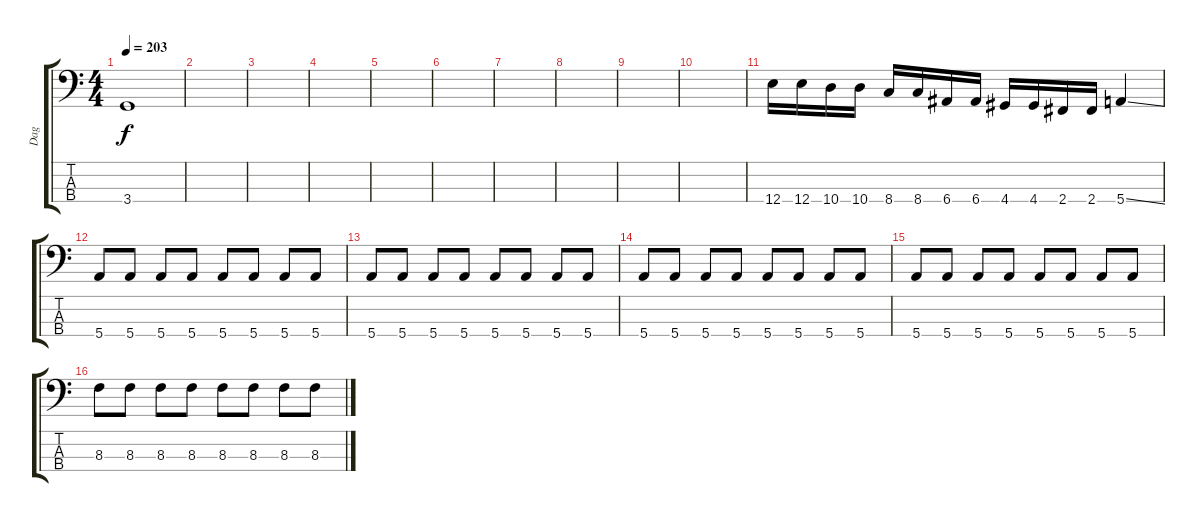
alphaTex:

\track ("Dag" "Dag") {instrument electricbasspick}
\staff {score tabs}
\tuning (G2 D2 A1 E1) {hide}
\ts (4 4)
\tempo 203
\clef f4
\ks c
3.4{t}.1{dy f} |
|
|
|
|
|
|
|
|
|
12.4.16 12.4.16 10.4.16 10.4.16 8.4.16 8.4.16 6.4.16 6.4.16 4.4.16 4.4.16 2.4.16 2.4.16 5.4{ss}.4 |
5.4.8 5.4.8 5.4.8 5.4.8 5.4.8 5.4.8 5.4.8 5.4.8 |
5.4.8 5.4.8 5.4.8 5.4.8 5.4.8 5.4.8 5.4.8 5.4.8 |
5.4.8 5.4.8 5.4.8 5.4.8 5.4.8 5.4.8 5.4.8 5.4.8 |
5.4.8 5.4.8 5.4.8 5.4.8 5.4.8 5.4.8 5.4.8 5.4.8 |
8.3.8 8.3.8 8.3.8 8.3.8 8.3.8 8.3.8 8.3.8 8.3.8
